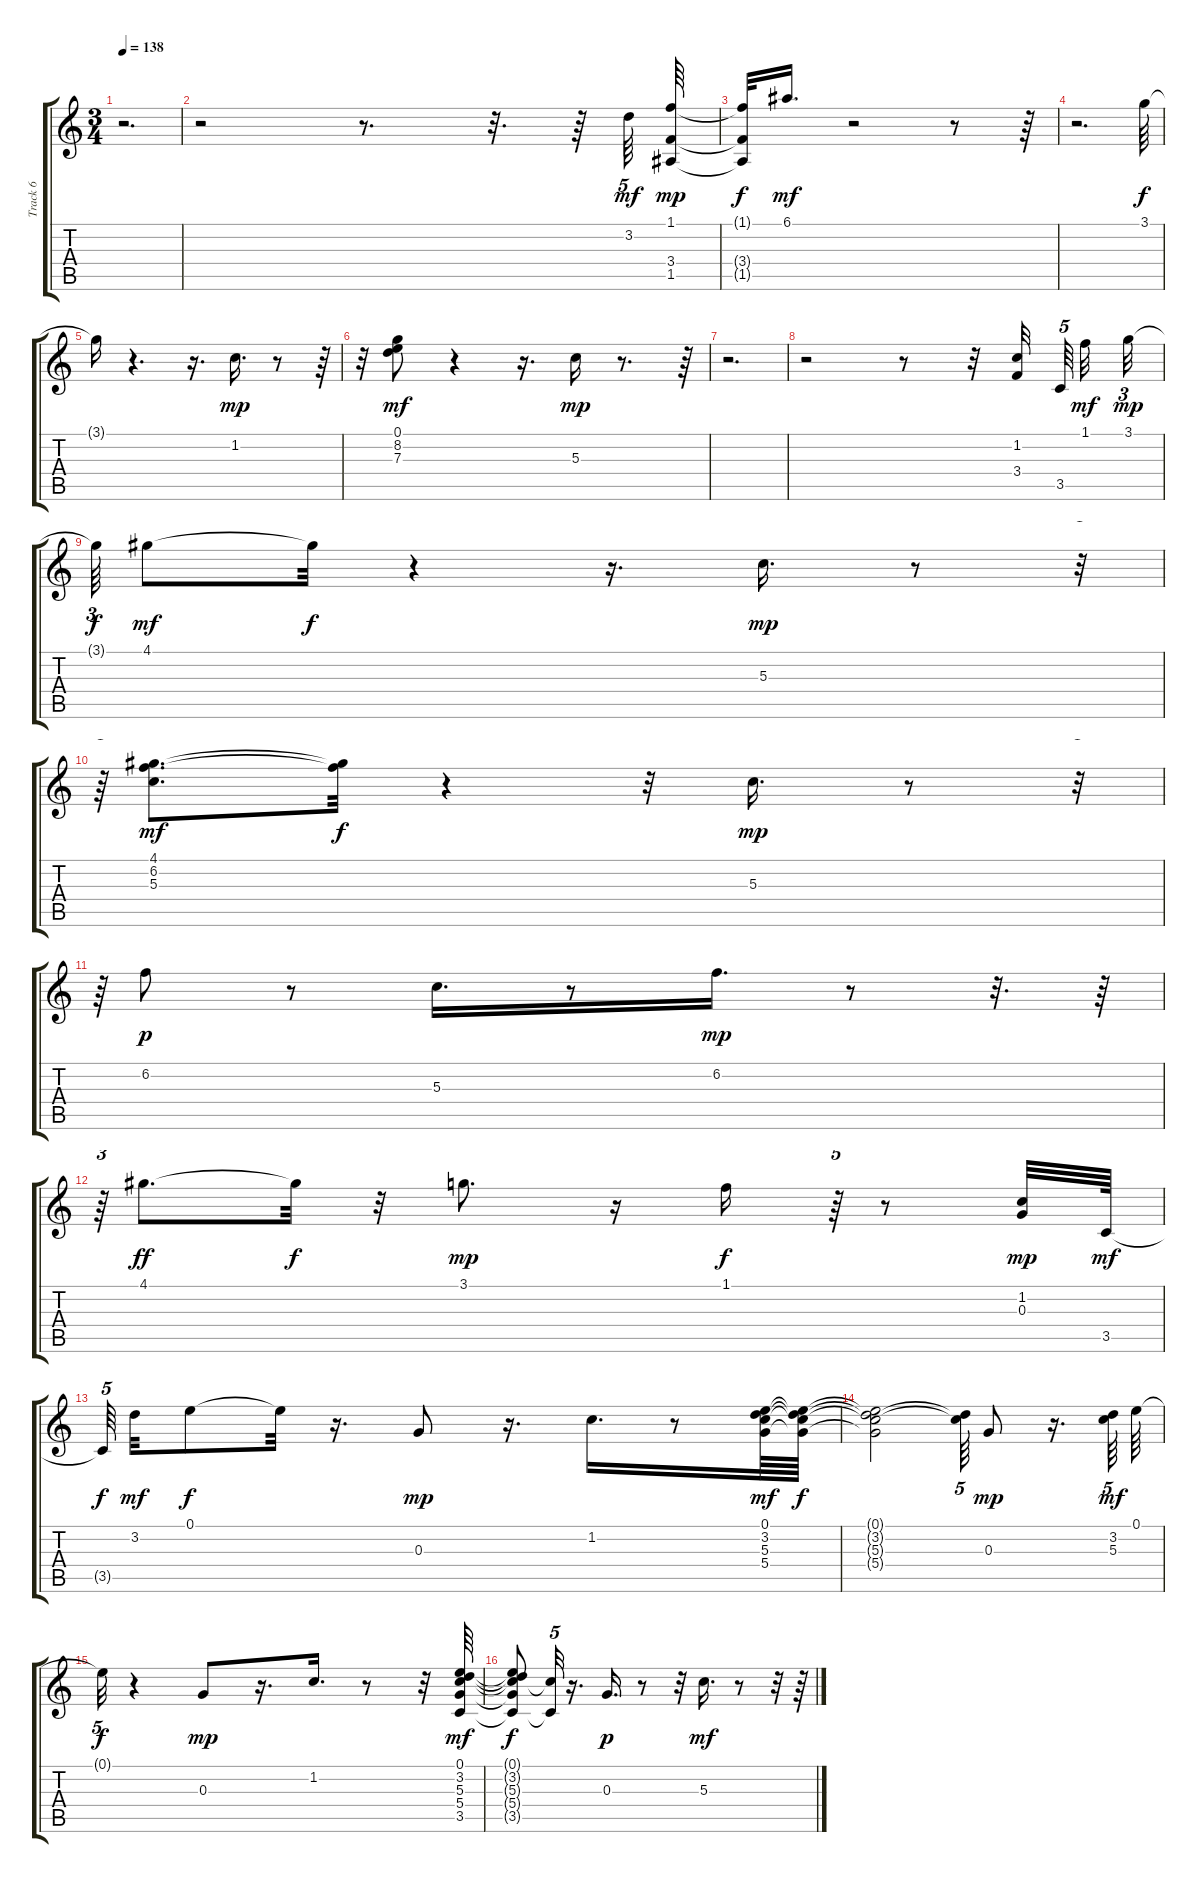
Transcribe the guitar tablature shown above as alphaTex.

\track ("Track 6" "Track 6") {instrument acousticguitarsteel}
\staff {score tabs}
\tuning (E4 B3 G3 D3 A2 E2) {hide}
\ts (3 4)
\tempo 138
\clef g2
\ks c
r.2{d dy mf} |
r.2 r.8{d} r.32{d} r.64 3.2.64{tu (5 4)} (1.1 3.4 1.5).64{dy mp} |
(1.1{t} 3.4{t} 1.5{t}).32{dy f} 6.1.16{d dy mf} r.2 r.8 r.64 |
r.2{d} 3.1.64{dy f} |
3.1{t}.16 r.4{d} r.16{d} 1.2.16{d dy mp} r.8 r.64 |
r.32 (0.1 8.2 7.3).8{dy mf} r.4 r.16{d} 5.3.16{dy mp} r.8{d} r.64 |
r.2{d} |
r.2 r.8 r.32 (1.2 3.4).32 3.5.64{tu (5 4)} 1.1.32{dy mf} 3.1.32{tu (3 2) dy mp} |
3.1{t}.64{tu (3 2) dy f} 4.1.8{dy mf} 4.1{t}.32{dy f} r.4 r.16{d} 5.3.16{d dy mp} r.8 r.32{tu (3 2)} |
r.64{tu (3 2)} (4.1 6.2 5.3).8{d dy mf} (4.1{t} 6.2{t}).32{dy f} r.4 r.32 5.3.16{d dy mp} r.8 r.32{tu (3 2)} |
r.64{tu (3 2)} 6.2.8{dy p} r.8 5.3.16{d} r.8 6.2.16{d dy mp} r.8 r.32{d} r.64 |
r.64{tu (3 2)} 4.1.8{d dy ff} 4.1{t}.32{dy f} r.32 3.1.8{d dy mp} r.16 1.1.16{dy f} r.64{tu (5 4)} r.8 (1.2 0.3).32{dy mp} 3.5.64{dy mf} |
3.5{t}.64{tu (5 4) dy f} 3.2.32{dy mf} 0.1.8{dy f} 0.1{t}.32 r.16{d} 0.3.8{dy mp} r.16{d} 1.2.16{d} r.8 (0.1 3.2 5.3 5.4).64{dy mf} (0.1{t} 3.2{t} 5.3{t} 5.4{t}).64{dy f} |
(0.1{t} 3.2{t} 5.3{t} 5.4{t}).2 (3.2{t} 5.3{t}).64{tu (5 4)} 0.3.8{dy mp} r.16{d} (3.2 5.3).64{tu (5 4) dy mf} 0.1.64 |
0.1{t}.32{tu (5 4) dy f} r.4 0.3.8{dy mp} r.16{d} 1.2.16{d} r.8 r.32 (0.1 3.2 5.3 5.4 3.5).64{dy mf} |
(0.1{t} 3.2{t} 5.3{t} 5.4{t} 3.5{t}).8{dy f} (5.3{t} 3.5{t}).32{tu (5 4)} r.16{d} 0.3.16{d dy p} r.8 r.32 5.3.16{d dy mf} r.8 r.32 r.64
